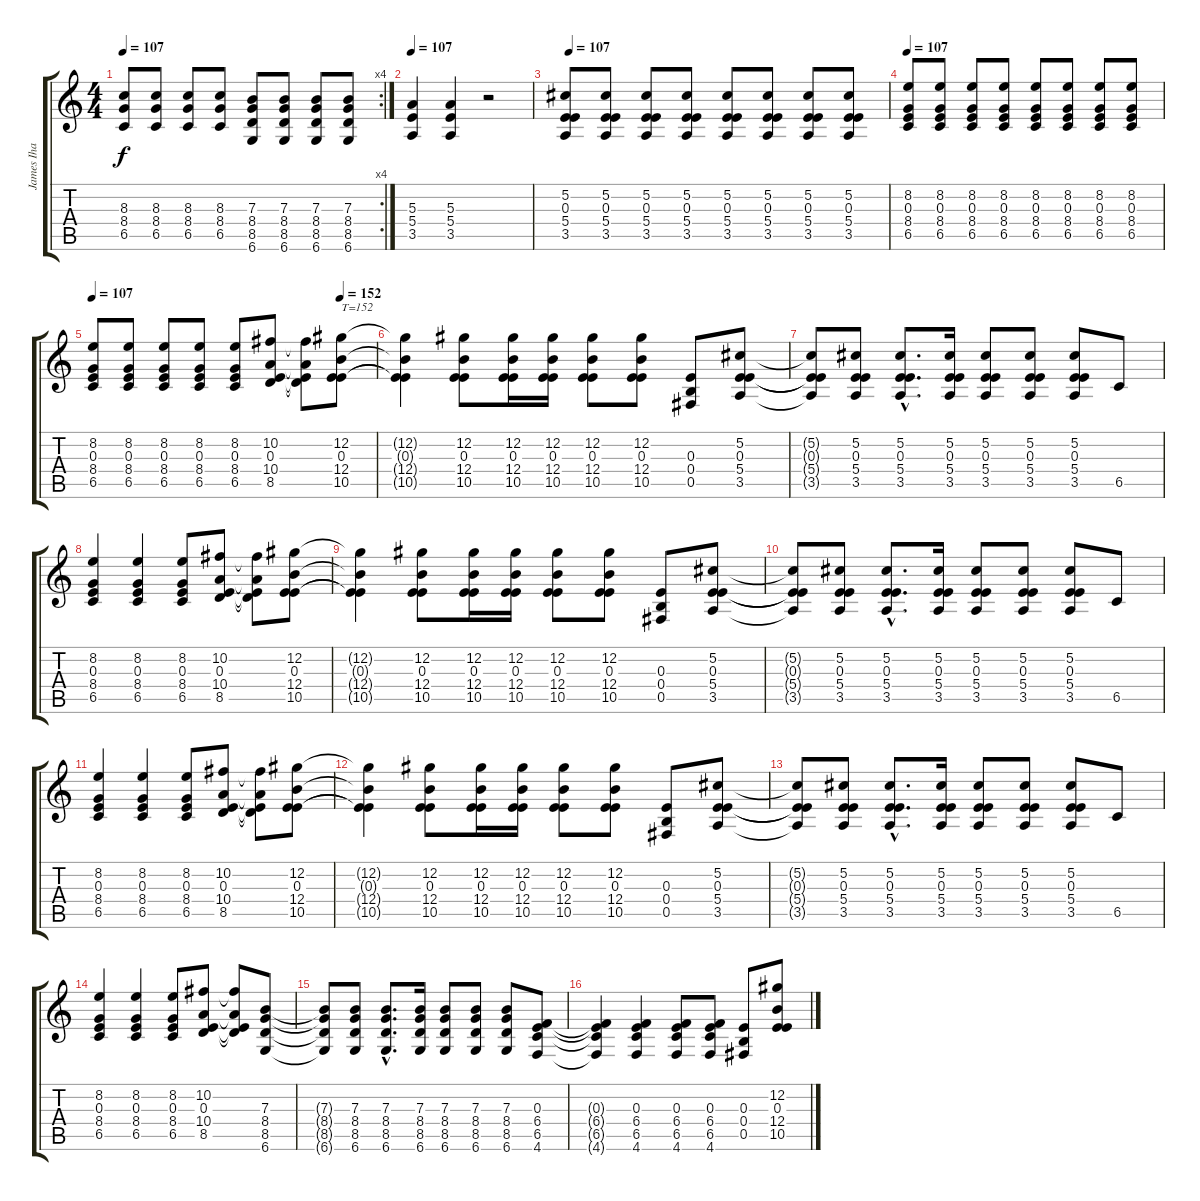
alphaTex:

\track ("James Iha" "James Iha") {instrument overdrivenguitar}
\staff {score tabs}
\tuning (Db4 Ab3 E3 B2 Gb2 Db2) {hide}
\rc 4
\ts (4 4)
\tempo 107
\clef g2
\ks c
(8.3 8.4 6.5).8{dy f} (8.3 8.4 6.5).8 (8.3 8.4 6.5).8 (8.3 8.4 6.5).8 (7.3 8.4 8.5 6.6).8 (7.3 8.4 8.5 6.6).8 (7.3 8.4 8.5 6.6).8 (7.3 8.4 8.5 6.6).8 |
\tempo 107
(5.3 5.4 3.5).4 (5.3 5.4 3.5).4 r.2 |
\tempo 107
(5.2 0.3 5.4 3.5).8 (5.2 0.3 5.4 3.5).8 (5.2 0.3 5.4 3.5).8 (5.2 0.3 5.4 3.5).8 (5.2 0.3 5.4 3.5).8 (5.2 0.3 5.4 3.5).8 (5.2 0.3 5.4 3.5).8 (5.2 0.3 5.4 3.5).8 |
\tempo 107
(8.2 0.3 8.4 6.5).8 (8.2 0.3 8.4 6.5).8 (8.2 0.3 8.4 6.5).8 (8.2 0.3 8.4 6.5).8 (8.2 0.3 8.4 6.5).8 (8.2 0.3 8.4 6.5).8 (8.2 0.3 8.4 6.5).8 (8.2 0.3 8.4 6.5).8 |
\tempo 107
\tempo (152 0.875)
(8.2 0.3 8.4 6.5).8 (8.2 0.3 8.4 6.5).8 (8.2 0.3 8.4 6.5).8 (8.2 0.3 8.4 6.5).8 (8.2 0.3 8.4 6.5).8 (10.2 0.3 10.4 8.5).8 (10.2{t} 0.3{t} 10.4{t} 8.5{t}).8 (12.2 0.3 12.4 10.5).8{txt "T=152"} |
(12.2{t} 0.3{t} 12.4{t} 10.5{t}).4 (12.2 0.3 12.4 10.5).8 (12.2 0.3 12.4 10.5).16 (12.2 0.3 12.4 10.5).16 (12.2 0.3 12.4 10.5).8 (12.2 0.3 12.4 10.5).8 (0.3 0.4 0.5).8 (5.2 0.3 5.4 3.5).8 |
(5.2{t} 0.3{t} 5.4{t} 3.5{t}).8 (5.2 0.3 5.4 3.5).8 (5.2{hac} 0.3{hac} 5.4{hac} 3.5{hac}).8{d} (5.2 0.3 5.4 3.5).16 (5.2 0.3 5.4 3.5).8 (5.2 0.3 5.4 3.5).8 (5.2 0.3 5.4 3.5).8 6.5.8 |
(8.2 0.3 8.4 6.5).4 (8.2 0.3 8.4 6.5).4 (8.2 0.3 8.4 6.5).8 (10.2 0.3 10.4 8.5).8 (10.2{t} 0.3{t} 10.4{t} 8.5{t}).8 (12.2 0.3 12.4 10.5).8 |
(12.2{t} 0.3{t} 12.4{t} 10.5{t}).4 (12.2 0.3 12.4 10.5).8 (12.2 0.3 12.4 10.5).16 (12.2 0.3 12.4 10.5).16 (12.2 0.3 12.4 10.5).8 (12.2 0.3 12.4 10.5).8 (0.3 0.4 0.5).8 (5.2 0.3 5.4 3.5).8 |
(5.2{t} 0.3{t} 5.4{t} 3.5{t}).8 (5.2 0.3 5.4 3.5).8 (5.2{hac} 0.3{hac} 5.4{hac} 3.5{hac}).8{d} (5.2 0.3 5.4 3.5).16 (5.2 0.3 5.4 3.5).8 (5.2 0.3 5.4 3.5).8 (5.2 0.3 5.4 3.5).8 6.5.8 |
(8.2 0.3 8.4 6.5).4 (8.2 0.3 8.4 6.5).4 (8.2 0.3 8.4 6.5).8 (10.2 0.3 10.4 8.5).8 (10.2{t} 0.3{t} 10.4{t} 8.5{t}).8 (12.2 0.3 12.4 10.5).8 |
(12.2{t} 0.3{t} 12.4{t} 10.5{t}).4 (12.2 0.3 12.4 10.5).8 (12.2 0.3 12.4 10.5).16 (12.2 0.3 12.4 10.5).16 (12.2 0.3 12.4 10.5).8 (12.2 0.3 12.4 10.5).8 (0.3 0.4 0.5).8 (5.2 0.3 5.4 3.5).8 |
(5.2{t} 0.3{t} 5.4{t} 3.5{t}).8 (5.2 0.3 5.4 3.5).8 (5.2{hac} 0.3{hac} 5.4{hac} 3.5{hac}).8{d} (5.2 0.3 5.4 3.5).16 (5.2 0.3 5.4 3.5).8 (5.2 0.3 5.4 3.5).8 (5.2 0.3 5.4 3.5).8 6.5.8 |
(8.2 0.3 8.4 6.5).4 (8.2 0.3 8.4 6.5).4 (8.2 0.3 8.4 6.5).8 (10.2 0.3 10.4 8.5).8 (10.2{t} 0.3{t} 10.4{t} 8.5{t}).8 (7.3 8.4 8.5 6.6).8 |
(7.3{t} 8.4{t} 8.5{t} 6.6{t}).8 (7.3 8.4 8.5 6.6).8 (7.3{hac} 8.4{hac} 8.5{hac} 6.6{hac}).8{d} (7.3 8.4 8.5 6.6).16 (7.3 8.4 8.5 6.6).8 (7.3 8.4 8.5 6.6).8 (7.3 8.4 8.5 6.6).8 (0.3 6.4 6.5 4.6).8 |
(0.3{t} 6.4{t} 6.5{t} 4.6{t}).4 (0.3 6.4 6.5 4.6).4 (0.3 6.4 6.5 4.6).8 (0.3 6.4 6.5 4.6).8 (0.3 0.4 0.5).8 (12.2 0.3 12.4 10.5).8
